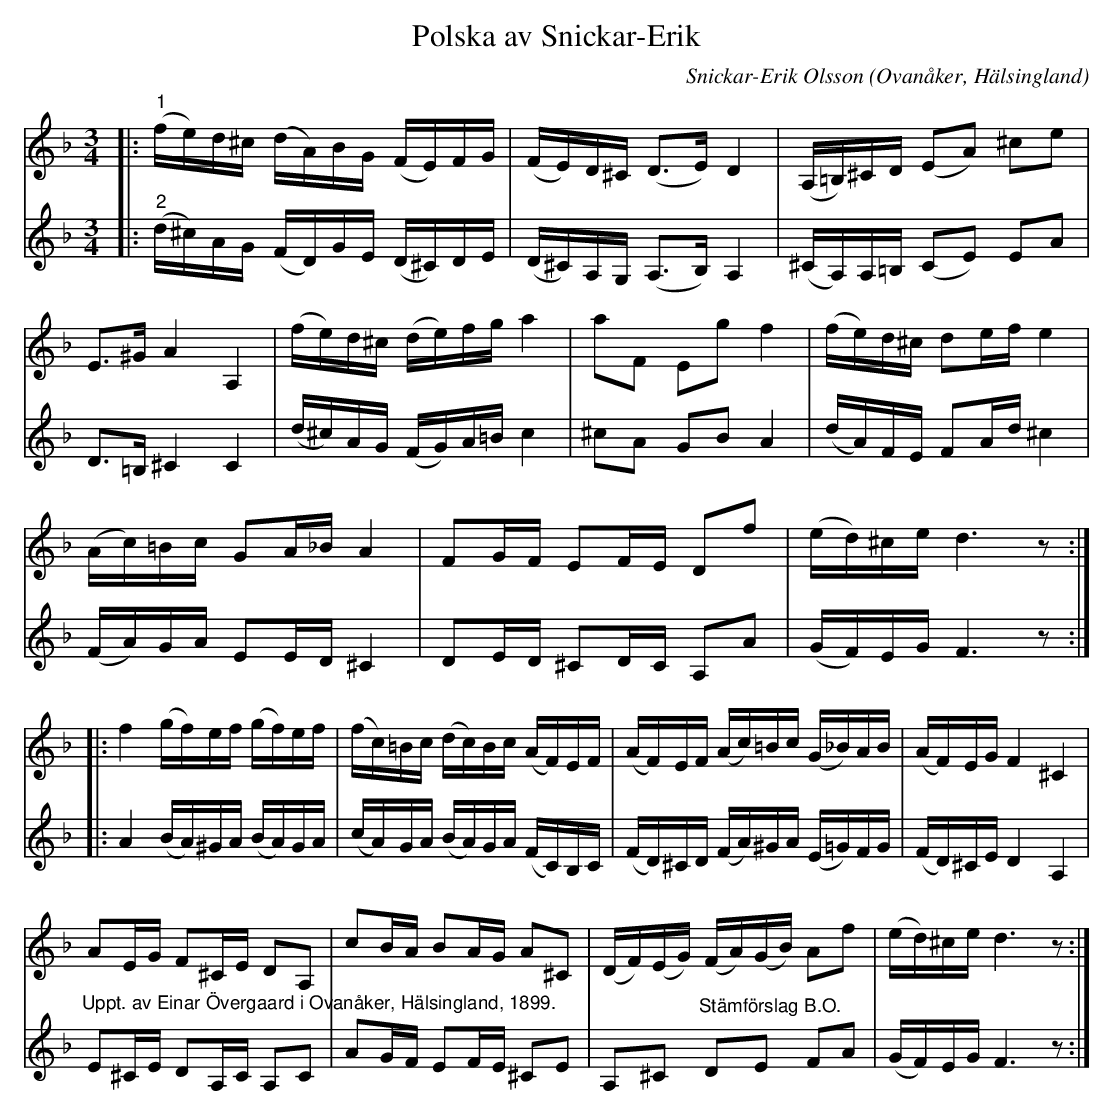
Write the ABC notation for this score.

X:1
T:Polska av Snickar-Erik
C:Snickar-Erik Olsson
O:Ovanåker, Hälsingland
L:1/16
M:3/4
K:Dm
V:1
|:"^1" (fe)d^c (dA)BG (FE)FG | (FE)D^C (D2>E2) D4 | (A,=B,)^CD (E2A2) ^c2e2 |
E2>^G2 A4 A,4 | (fe)d^c (de)fg a4 | a2F2 E2g2 f4 | (fe)d^c d2ef e4 |
(Ac)=Bc G2A_B A4 | F2GF E2FE D2f2 | (ed)^ce d6 z2 ::
f4 (gf)ef (gf)ef | (fc)=Bc (dc)Bc (AF)EF | (AF)EF (Ac)=Bc (G_B)AB | (AF)EG F4 ^C4 |
A2EG F2^CE D2A,2 | c2BA B2AG A2^C2 | (DF)(EG) (FA)(GB) A2f2 | (ed)^ce d6 z2 :|
V:2
|:"^2" (d^c)AG (FD)GE (D^C)DE | (D^C)A,G, (A,2>B,2) A,4 | (^CA,)A,=B, (C2E2) E2A2 |
D2>=B,2 ^C4 C4 | (d^c)AG (FG)A=B c4 | ^c2A2 G2B2 A4 | (dA)FE F2Ad ^c4 |
(FA)GA E2ED ^C4 | D2ED ^C2DC A,2A2 | (GF)EG F6 z2 ::
A4 (BA)^GA (BA)GA | (cA)GA (BA)GA (FC)B,C | (FD)^CD (FA)^GA (E=G)FG | (FD)^CE D4 A,4 |
"^Uppt. av Einar Övergaard i Ovanåker, Hälsingland, 1899." E2^CE D2A,C A,2C2 | A2GF E2FE ^C2E2 | A,2^C2"^Stämförslag B.O." D2E2 F2A2 | (GF)EG F6 z2 :|
